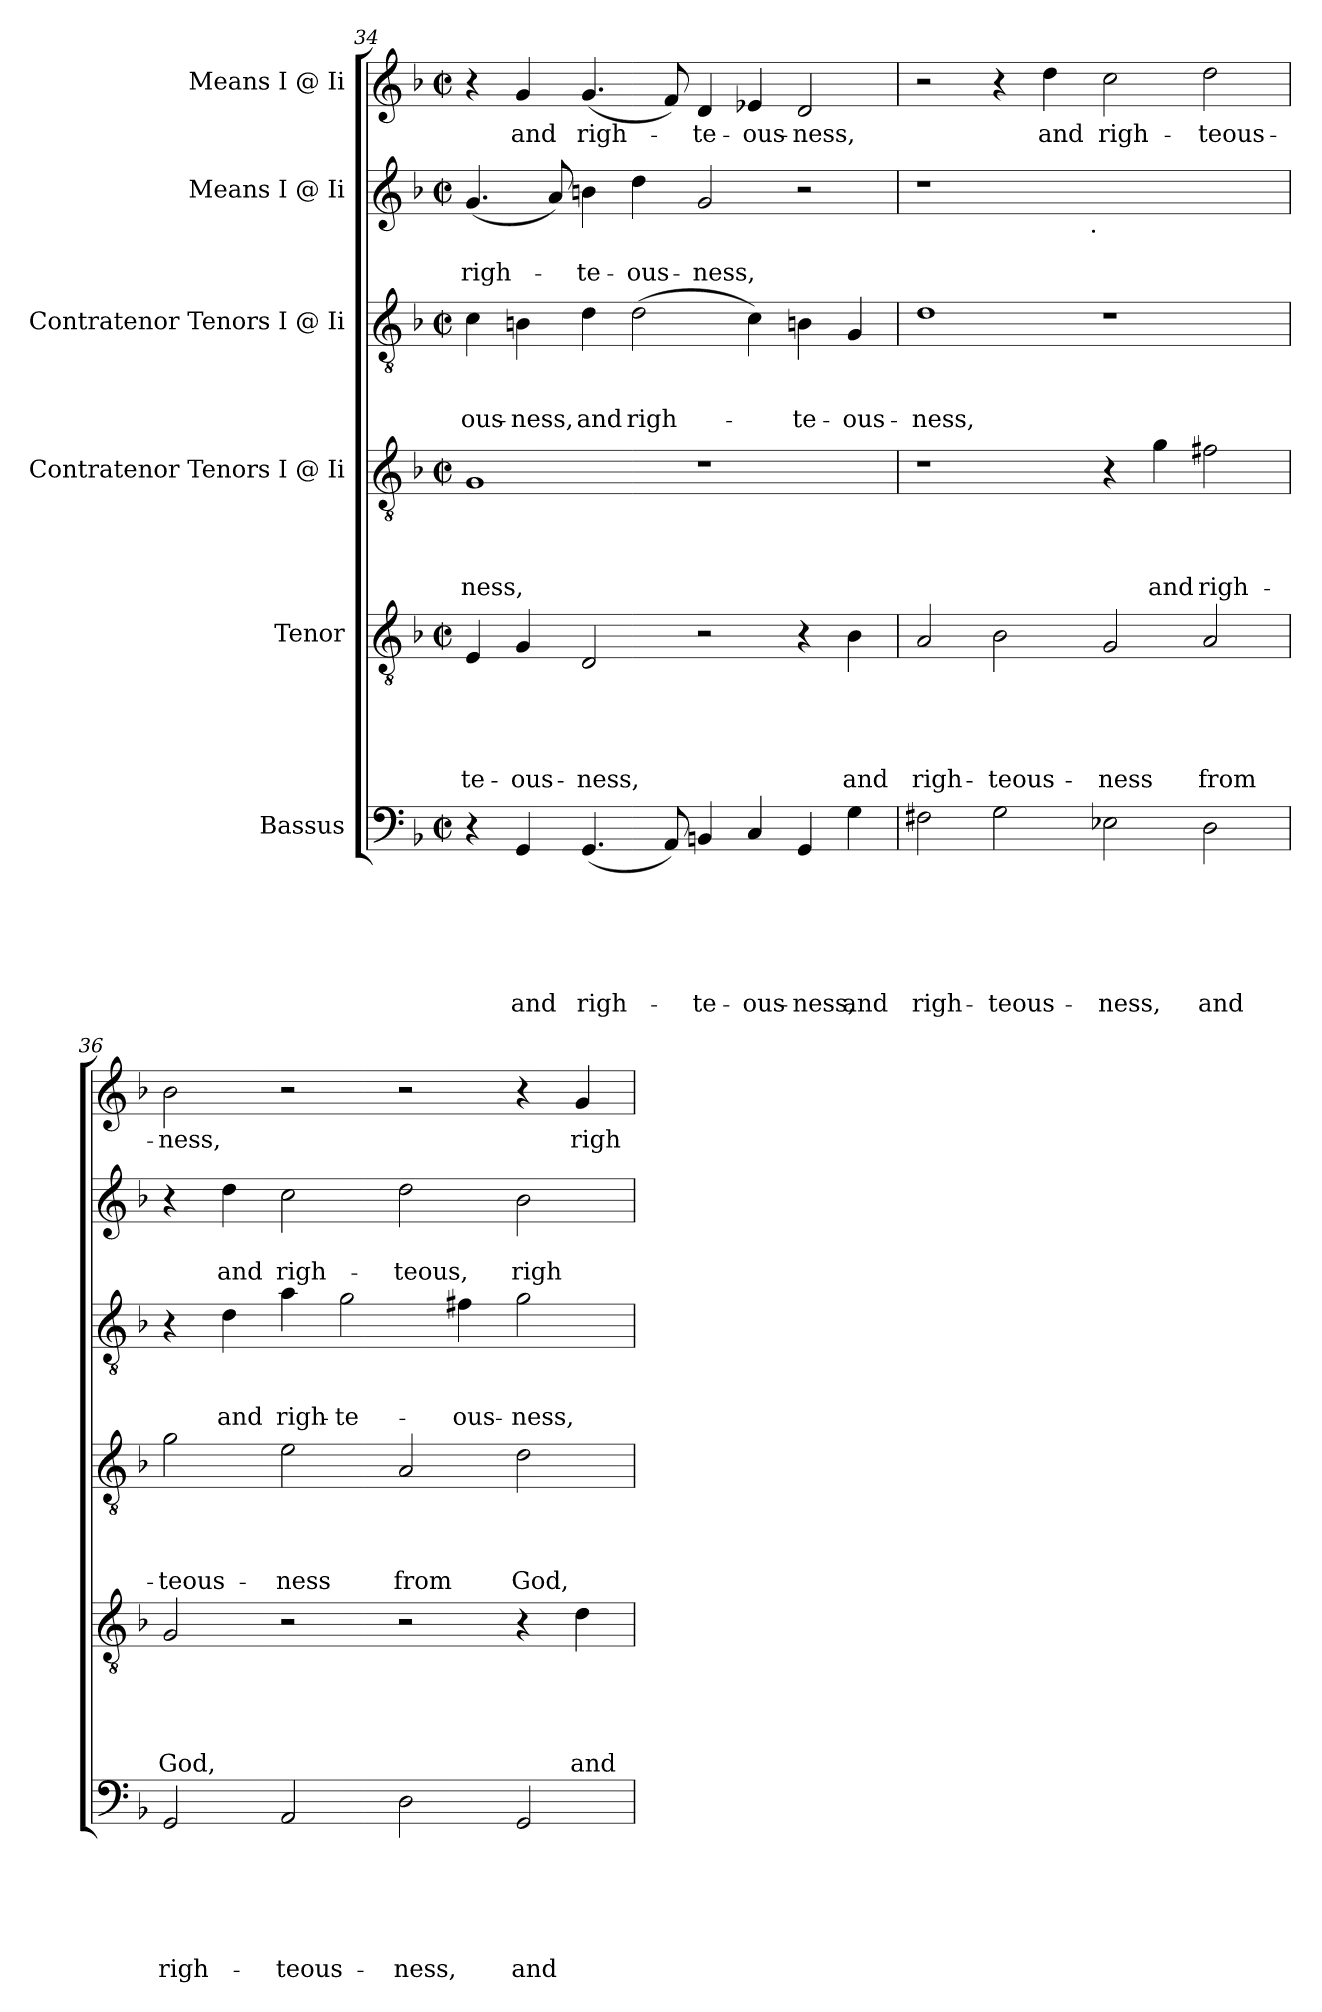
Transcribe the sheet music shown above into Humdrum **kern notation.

**kern	**text	**text	**text	**text	**text	**text	**kern	**text	**text	**text	**text	**text	**kern	**text	**text	**text	**text	**kern	**text	**text	**text	**kern	**text	**text	**kern	**text
*part6	*part6	*part6	*part6	*part6	*part6	*part6	*part5	*part5	*part5	*part5	*part5	*part5	*part4	*part4	*part4	*part4	*part4	*part3	*part3	*part3	*part3	*part2	*part2	*part2	*part1	*part1
*staff6	*staff6	*staff6	*staff6	*staff6	*staff6	*staff6	*staff5	*staff5	*staff5	*staff5	*staff5	*staff5	*staff4	*staff4	*staff4	*staff4	*staff4	*staff3	*staff3	*staff3	*staff3	*staff2	*staff2	*staff2	*staff1	*staff1
*I"Bassus	*	*	*	*	*	*	*I"Tenor	*	*	*	*	*	*I"Contratenor Tenors I @ Ii	*	*	*	*	*I"Contratenor Tenors I @ Ii	*	*	*	*I"Means I @ Ii	*	*	*I"Means I @ Ii	*
!!LO:LB:g=z
*clefF4	*	*	*	*	*	*	*clefGv2	*	*	*	*	*	*clefGv2	*	*	*	*	*clefGv2	*	*	*	*clefG2	*	*	*clefG2	*
*k[b-]	*	*	*	*	*	*	*k[b-]	*	*	*	*	*	*k[b-]	*	*	*	*	*k[b-]	*	*	*	*k[b-]	*	*	*k[b-]	*
*F:	*	*	*	*	*	*	*F:	*	*	*	*	*	*F:	*	*	*	*	*F:	*	*	*	*F:	*	*	*F:	*
*M2/2	*	*	*	*	*	*	*M2/2	*	*	*	*	*	*M2/2	*	*	*	*	*M2/2	*	*	*	*M2/2	*	*	*M2/2	*
*met(c|)	*	*	*	*	*	*	*met(c|)	*	*	*	*	*	*met(c|)	*	*	*	*	*met(c|)	*	*	*	*met(c|)	*	*	*met(c|)	*
=34	=34	=34	=34	=34	=34	=34	=34	=34	=34	=34	=34	=34	=34	=34	=34	=34	=34	=34	=34	=34	=34	=34	=34	=34	=34	=34
!	!	!	!	!	!	!	!	!	!	!	!	!LO:LY:b	!	!	!	!	!LO:LY:b	!	!	!	!LO:LY:b	!	!	!LO:LY:b	!	!
4r	.	.	.	.	.	.	4E/	.	.	.	.	-te-	1G	.	.	.	-ness,	4c\	.	.	-ous-	(<4.g/	.	righ-	4r	.
!	!	!	!	!	!	!LO:LY:b	!	!	!	!	!	!LO:LY:b	!	!	!	!	!	!	!	!	!LO:LY:b	!	!	!	!	!LO:LY:b
4GG/	.	.	.	.	.	and	4G/	.	.	.	.	-ous-	.	.	.	.	.	4Bn\	.	.	-ness,	.	.	.	4g/	and
.	.	.	.	.	.	.	.	.	.	.	.	.	.	.	.	.	.	.	.	.	.	8a/)	.	.	.	.
!	!	!	!	!	!	!LO:LY:b	!	!	!	!	!	!LO:LY:b	!	!	!	!	!	!	!	!	!LO:LY:b	!	!	!LO:LY:b	!	!LO:LY:b
(<4.GG/	.	.	.	.	.	righ-	2D/	.	.	.	.	-ness,	.	.	.	.	.	4d\	.	.	and	4bn\	.	-te-	(<4.g/	righ-
!	!	!	!	!	!	!	!	!	!	!	!	!	!	!	!	!	!	!	!	!	!LO:LY:b	!	!	!LO:LY:b	!	!
.	.	.	.	.	.	.	.	.	.	.	.	.	.	.	.	.	.	(>2d\	.	.	righ-	4dd\	.	-ous-	.	.
8AA/)	.	.	.	.	.	.	.	.	.	.	.	.	.	.	.	.	.	.	.	.	.	.	.	.	8f/)	.
!	!	!	!	!	!	!LO:LY:b	!	!	!	!	!	!	!	!	!	!	!	!	!	!	!	!	!	!LO:LY:b	!	!LO:LY:b
4BBn/	.	.	.	.	.	-te-	2r	.	.	.	.	.	1r	.	.	.	.	.	.	.	.	2g/	.	-ness,	4d/	-te-
!	!	!	!	!	!	!LO:LY:b	!	!	!	!	!	!	!	!	!	!	!	!	!	!	!	!	!	!	!	!LO:LY:b
4C/	.	.	.	.	.	-ous-	.	.	.	.	.	.	.	.	.	.	.	4c\)	.	.	.	.	.	.	4e-X/	-ous-
!	!	!	!	!	!	!LO:LY:b	!	!	!	!	!	!	!	!	!	!	!	!	!	!	!LO:LY:b	!	!	!	!	!LO:LY:b
4GG/	.	.	.	.	.	-ness,	4r	.	.	.	.	.	.	.	.	.	.	4Bn\	.	.	-te-	2r	.	.	2d/	-ness,
!	!	!	!	!	!	!LO:LY:b	!	!	!	!	!	!LO:LY:b	!	!	!	!	!	!	!	!	!LO:LY:b	!	!	!	!	!
4G\	.	.	.	.	.	and	4B-\	.	.	.	.	and	.	.	.	.	.	4G/	.	.	-ous-	.	.	.	.	.
=35	=35	=35	=35	=35	=35	=35	=35	=35	=35	=35	=35	=35	=35	=35	=35	=35	=35	=35	=35	=35	=35	=35	=35	=35	=35	=35
!	!	!	!	!	!	!LO:LY:b	!	!	!	!	!	!LO:LY:b	!	!	!	!	!	!	!	!	!LO:LY:b	!	!	!	!	!
*	*	*	*	*	*	*	*	*	*	*	*	*	*	*	*	*	*	*	*	*	*	*^	*	*	*	*
2F#X\	.	.	.	.	.	righ-	2A/	.	.	.	.	righ-	1r	.	.	.	.	1d	.	.	-ness,	1r	2ryy	.	.	2r	.
!	!	!	!	!	!	!LO:LY:b	!	!	!	!	!	!LO:LY:b	!	!	!	!	!	!	!	!	!	!	!	!	!	!	!
2G\	.	.	.	.	.	-teous-	2B-\	.	.	.	.	-teous-	.	.	.	.	.	.	.	.	.	.	4...ryy	.	.	4r	.
!	!	!	!	!	!	!	!	!	!	!	!	!	!	!	!	!	!	!	!	!	!	!	!	!	!	!	!LO:LY:b
.	.	.	.	.	.	.	.	.	.	.	.	.	.	.	.	.	.	.	.	.	.	.	.	.	.	4dd\	and
!	!	!	!	!	!	!	!	!	!	!	!	!	!	!	!	!	!	!	!	!	!	!	!LO:TX:b:t=.	!	!	!	!
.	.	.	.	.	.	.	.	.	.	.	.	.	.	.	.	.	.	.	.	.	.	.	1ryy	.	.	.	.
!	!	!	!	!	!	!LO:LY:b	!	!	!	!	!	!LO:LY:b	!	!	!	!	!	!	!	!	!	!	!	!	!	!	!LO:LY:b
2E-X\	.	.	.	.	.	-ness,	2G/	.	.	.	.	-ness	4r	.	.	.	.	1r	.	.	.	1ryy	.	.	.	2cc\	righ-
!	!	!	!	!	!	!	!	!	!	!	!	!	!	!	!	!	!LO:LY:b	!	!	!	!	!	!	!	!	!	!
.	.	.	.	.	.	.	.	.	.	.	.	.	4g\	.	.	.	and	.	.	.	.	.	.	.	.	.	.
!	!	!	!	!	!	!LO:LY:b	!	!	!	!	!	!LO:LY:b	!	!	!	!	!LO:LY:b	!	!	!	!	!	!	!	!	!	!LO:LY:b
2D\	.	.	.	.	.	and	2A/	.	.	.	.	from	2f#X\	.	.	.	righ-	.	.	.	.	.	.	.	.	2dd\	-teous-
.	.	.	.	.	.	.	.	.	.	.	.	.	.	.	.	.	.	.	.	.	.	.	32ryy	.	.	.	.
=36	=36	=36	=36	=36	=36	=36	=36	=36	=36	=36	=36	=36	=36	=36	=36	=36	=36	=36	=36	=36	=36	=36	=36	=36	=36	=36	=36
!	!	!	!	!	!	!LO:LY:b	!	!	!	!	!	!LO:LY:b	!	!	!	!	!LO:LY:b	!	!	!	!	!	!	!	!	!	!LO:LY:b
*	*	*	*	*	*	*	*	*	*	*	*	*	*	*	*	*	*	*	*	*	*	*v	*v	*	*	*	*
2GG/	.	.	.	.	.	righ-	2G/	.	.	.	.	God,	2g\	.	.	.	-teous-	4r	.	.	.	4r	.	.	2b-\	-ness,
!	!	!	!	!	!	!	!	!	!	!	!	!	!	!	!	!	!	!	!	!	!LO:LY:b	!	!	!LO:LY:b	!	!
.	.	.	.	.	.	.	.	.	.	.	.	.	.	.	.	.	.	4d\	.	.	and	4dd\	.	and	.	.
!	!	!	!	!	!	!LO:LY:b	!	!	!	!	!	!	!	!	!	!	!LO:LY:b	!	!	!	!LO:LY:b	!	!	!LO:LY:b	!	!
2AA/	.	.	.	.	.	-teous-	2r	.	.	.	.	.	2e\	.	.	.	-ness	4a\	.	.	righ-	2cc\	.	righ-	2r	.
!	!	!	!	!	!	!	!	!	!	!	!	!	!	!	!	!	!	!	!	!	!LO:LY:b	!	!	!	!	!
.	.	.	.	.	.	.	.	.	.	.	.	.	.	.	.	.	.	2g\	.	.	-te-	.	.	.	.	.
!	!	!	!	!	!	!LO:LY:b	!	!	!	!	!	!	!	!	!	!	!LO:LY:b	!	!	!	!	!	!	!LO:LY:b	!	!
2D\	.	.	.	.	.	-ness,	2r	.	.	.	.	.	2A/	.	.	.	from	.	.	.	.	2dd\	.	-teous,	2r	.
!	!	!	!	!	!	!	!	!	!	!	!	!	!	!	!	!	!	!	!	!	!LO:LY:b	!	!	!	!	!
.	.	.	.	.	.	.	.	.	.	.	.	.	.	.	.	.	.	4f#X\	.	.	-ous-	.	.	.	.	.
!	!	!	!	!	!	!LO:LY:b	!	!	!	!	!	!	!	!	!	!	!LO:LY:b	!	!	!	!LO:LY:b	!	!	!LO:LY:b	!	!
2GG/	.	.	.	.	.	and	4r	.	.	.	.	.	2d\	.	.	.	God,	2g\	.	.	-ness,	2b-\	.	righ-	4r	.
!	!	!	!	!	!	!	!	!	!	!	!	!LO:LY:b	!	!	!	!	!	!	!	!	!	!	!	!	!	!LO:LY:b
.	.	.	.	.	.	.	4d\	.	.	.	.	and	.	.	.	.	.	.	.	.	.	.	.	.	4g/	righ-
=	=	=	=	=	=	=	=	=	=	=	=	=	=	=	=	=	=	=	=	=	=	=	=	=	=	=
*-	*-	*-	*-	*-	*-	*-	*-	*-	*-	*-	*-	*-	*-	*-	*-	*-	*-	*-	*-	*-	*-	*-	*-	*-	*-	*-
